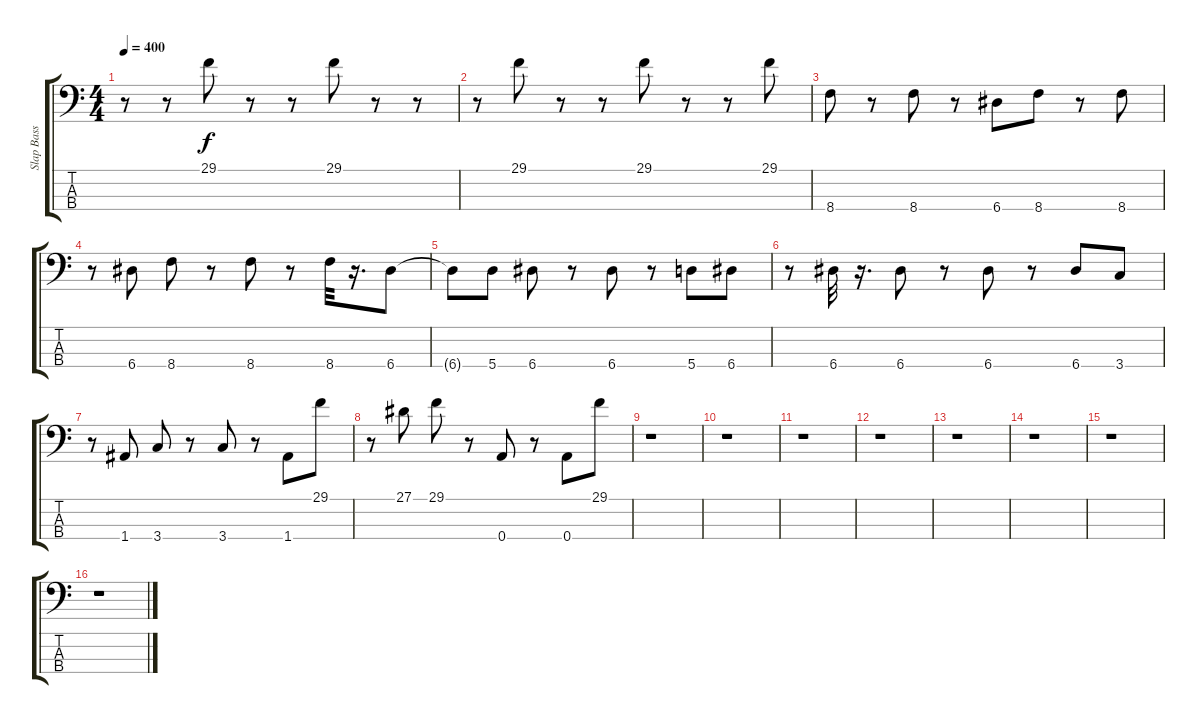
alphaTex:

\track ("Slap Bass 2" "Slap Bass ") {instrument slapbass2}
\staff {score tabs}
\tuning (C-1 G2 D2 A1) {hide}
\ts (4 4)
\tempo 400
\clef f4
\ks c
r.8{dy f} r.8 29.1.8 r.8 r.8 29.1.8 r.8 r.8 |
r.8 29.1.8 r.8 r.8 29.1.8 r.8 r.8 29.1.8 |
8.4.8 r.8 8.4.8 r.8 6.4.8 8.4.8 r.8 8.4.8 |
r.8 6.4.8 8.4.8 r.8 8.4.8 r.8 8.4.32 r.16{d} 6.4.8 |
6.4{t}.8 5.4.8 6.4.8 r.8 6.4.8 r.8 5.4.8 6.4.8 |
r.8 6.4.32 r.16{d} 6.4.8 r.8 6.4.8 r.8 6.4.8 3.4.8 |
r.8 1.4.8 3.4.8 r.8 3.4.8 r.8 1.4.8 29.1.8 |
r.8 27.1.8 29.1.8 r.8 0.4.8 r.8 0.4.8 29.1.8 |
r.1 |
r.1 |
r.1 |
r.1 |
r.1 |
r.1 |
r.1 |
r.1
